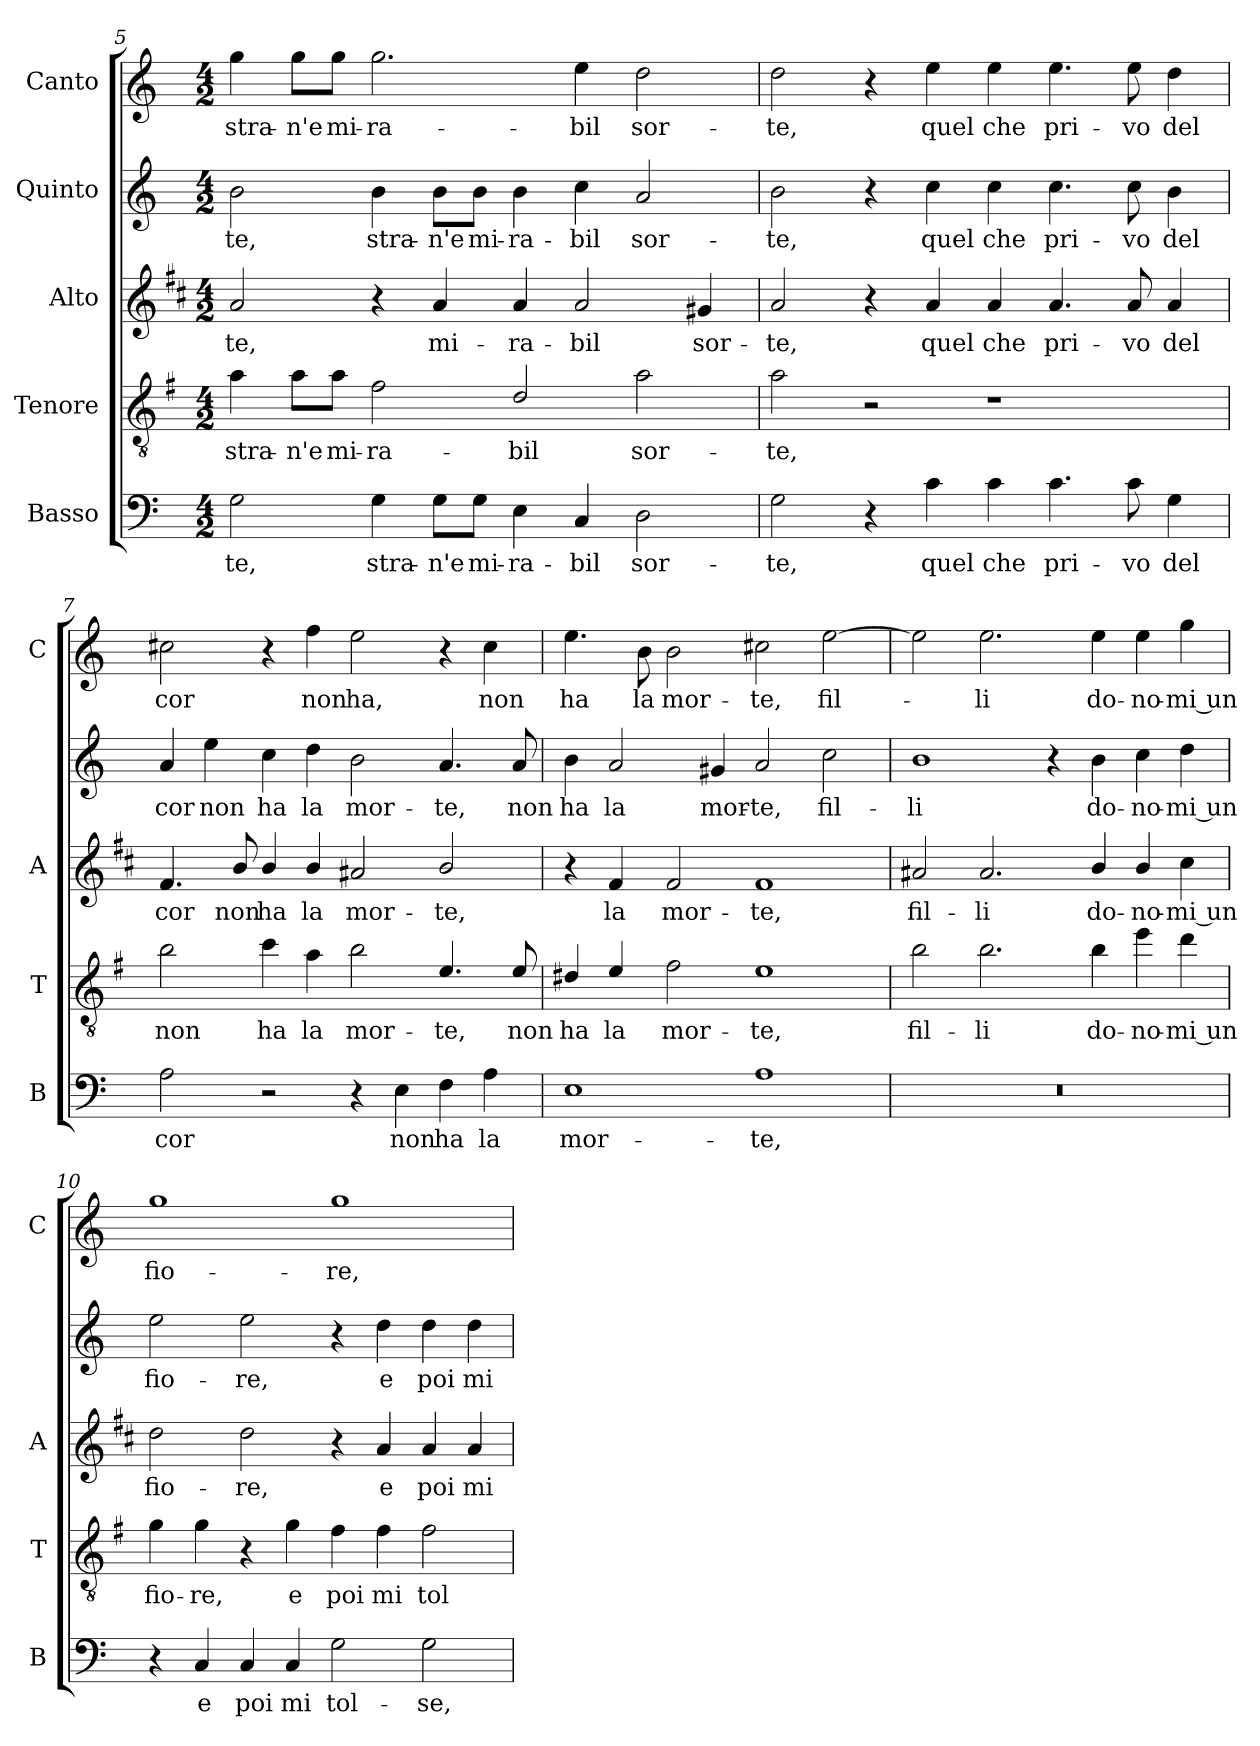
**kern	**text	**kern	**text	**kern	**text	**kern	**text	**kern	**text
*part5	*part5	*part4	*part4	*part3	*part3	*part2	*part2	*part1	*part1
*staff5	*staff5	*staff4	*staff4	*staff3	*staff3	*staff2	*staff2	*staff1	*staff1
*I"Basso	*	*I"Tenore	*	*I"Alto	*	*I"Quinto	*	*I"Canto	*
*I'B	*	*I'T	*	*I'A	*	*	*	*I'C	*
*clefF4	*	*clefGv2	*	*clefG2	*	*clefG2	*	*clefG2	*
*	*	*ITrd4c7	*	*ITrd1c2	*	*	*	*	*
*k[]	*	*k[]	*	*k[]	*	*k[]	*	*k[]	*
*C:	*	*C:	*	*C:	*	*C:	*	*C:	*
*M4/2	*	*M4/2	*	*M4/2	*	*M4/2	*	*M4/2	*
=5	=5	=5	=5	=5	=5	=5	=5	=5	=5
!	!LO:LY:b	!	!LO:LY:b	!	!LO:LY:b	!	!LO:LY:b	!	!LO:LY:b
2G\	-te,	4d\	stra-	2g/	-te,	2b\	-te,	4gg\	stra-
!	!	!	!LO:LY:b	!	!	!	!	!	!LO:LY:b
.	.	8d\L	-n'e	.	.	.	.	8gg\L	-n'e
!	!	!	!LO:LY:b	!	!	!	!	!	!LO:LY:b
.	.	8d\J	mi-	.	.	.	.	8gg\J	mi-
!	!LO:LY:b	!	!LO:LY:b	!	!	!	!LO:LY:b	!	!LO:LY:b
4G\	stra-	2B\	-ra-	4r	.	4b\	stra-	2.gg\	-ra-
!	!LO:LY:b	!	!	!	!LO:LY:b	!	!LO:LY:b	!	!
8G\L	-n'e	.	.	4g/	mi-	8b\L	-n'e	.	.
!	!LO:LY:b	!	!	!	!	!	!LO:LY:b	!	!
8G\J	mi-	.	.	.	.	8b\J	mi-	.	.
!	!LO:LY:b	!	!LO:LY:b	!	!LO:LY:b	!	!LO:LY:b	!	!
4E\	-ra-	2G/	-bil	4g/	-ra-	4b\	-ra-	.	.
!	!LO:LY:b	!	!	!	!LO:LY:b	!	!LO:LY:b	!	!LO:LY:b
4C/	-bil	.	.	2g/	-bil	4cc\	-bil	4ee\	-bil
!	!LO:LY:b	!	!LO:LY:b	!	!	!	!LO:LY:b	!	!LO:LY:b
2D\	sor-	2d\	sor-	.	.	2a/	sor-	2dd\	sor-
!	!	!	!	!	!LO:LY:b	!	!	!	!
.	.	.	.	4f#X/	sor-	.	.	.	.
!!LO:PB:g=z
=6	=6	=6	=6	=6	=6	=6	=6	=6	=6
!	!LO:LY:b	!	!LO:LY:b	!	!LO:LY:b	!	!LO:LY:b	!	!LO:LY:b
2G\	-te,	2d\	-te,	2g/	-te,	2b\	-te,	2dd\	-te,
4r	.	2r	.	4r	.	4r	.	4r	.
!	!LO:LY:b	!	!	!	!LO:LY:b	!	!LO:LY:b	!	!LO:LY:b
4c\	quel	.	.	4g/	quel	4cc\	quel	4ee\	quel
!	!LO:LY:b	!	!	!	!LO:LY:b	!	!LO:LY:b	!	!LO:LY:b
4c\	che	1r	.	4g/	che	4cc\	che	4ee\	che
!	!LO:LY:b	!	!	!	!LO:LY:b	!	!LO:LY:b	!	!LO:LY:b
4.c\	pri-	.	.	4.g/	pri-	4.cc\	pri-	4.ee\	pri-
!	!LO:LY:b	!	!	!	!LO:LY:b	!	!LO:LY:b	!	!LO:LY:b
8c\	-vo	.	.	8g/	-vo	8cc\	-vo	8ee\	-vo
!	!LO:LY:b	!	!	!	!LO:LY:b	!	!LO:LY:b	!	!LO:LY:b
4G\	del	.	.	4g/	del	4b\	del	4dd\	del
=7	=7	=7	=7	=7	=7	=7	=7	=7	=7
!	!LO:LY:b	!	!LO:LY:b	!	!LO:LY:b	!	!LO:LY:b	!	!LO:LY:b
2A\	cor	2e\	non	4.e/	cor	4a/	cor	2cc#X\	cor
!	!	!	!	!	!	!	!LO:LY:b	!	!
.	.	.	.	.	.	4ee\	non	.	.
!	!	!	!	!	!LO:LY:b	!	!	!	!
.	.	.	.	8a/	non	.	.	.	.
!	!	!	!LO:LY:b	!	!LO:LY:b	!	!LO:LY:b	!	!
2r	.	4f\	ha	4a/	ha	4cc\	ha	4r	.
!	!	!	!LO:LY:b	!	!LO:LY:b	!	!LO:LY:b	!	!LO:LY:b
.	.	4d\	la	4a/	la	4dd\	la	4ff\	non
!	!	!	!LO:LY:b	!	!LO:LY:b	!	!LO:LY:b	!	!LO:LY:b
4r	.	2e\	mor-	2g#X/	mor-	2b\	mor-	2ee\	ha,
!	!LO:LY:b	!	!	!	!	!	!	!	!
4E\	non	.	.	.	.	.	.	.	.
!	!LO:LY:b	!	!LO:LY:b	!	!LO:LY:b	!	!LO:LY:b	!	!
4F\	ha	4.A/	-te,	2a/	-te,	4.a/	-te,	4r	.
!	!LO:LY:b	!	!	!	!	!	!	!	!LO:LY:b
4A\	la	.	.	.	.	.	.	4cc#\	non
!	!	!	!LO:LY:b	!	!	!	!LO:LY:b	!	!
.	.	8A/	non	.	.	8a/	non	.	.
=8	=8	=8	=8	=8	=8	=8	=8	=8	=8
!	!LO:LY:b	!	!LO:LY:b	!	!	!	!LO:LY:b	!	!LO:LY:b
1E	mor-	4G#X/	ha	4r	.	4b\	ha	4.ee\	ha
!	!	!	!LO:LY:b	!	!LO:LY:b	!	!LO:LY:b	!	!
.	.	4A/	la	4e/	la	2a/	la	.	.
!	!	!	!	!	!	!	!	!	!LO:LY:b
.	.	.	.	.	.	.	.	8b\	la
!	!	!	!LO:LY:b	!	!LO:LY:b	!	!	!	!LO:LY:b
.	.	2B\	mor-	2e/	mor-	.	.	2b\	mor-
!	!	!	!	!	!	!	!LO:LY:b	!	!
.	.	.	.	.	.	4g#X/	mor-	.	.
!	!LO:LY:b	!	!LO:LY:b	!	!LO:LY:b	!	!LO:LY:b	!	!LO:LY:b
1A	-te,	1A	-te,	1e	-te,	2a/	-te,	2cc#X\	-te,
!	!	!	!	!	!	!	!LO:LY:b	!	!LO:LY:b
.	.	.	.	.	.	2cc\	fil-	[2ee\	fil-
!!LO:LB:g=z
=9	=9	=9	=9	=9	=9	=9	=9	=9	=9
!	!	!	!LO:LY:b	!	!LO:LY:b	!	!LO:LY:b	!	!
0r	.	2e\	fil-	2g#X/	fil-	1b	-li	2ee\]	.
!	!	!	!LO:LY:b	!	!LO:LY:b	!	!	!	!LO:LY:b
.	.	2.e\	-li	2.g#/	-li	.	.	2.ee\	-li
.	.	.	.	.	.	4r	.	.	.
!	!	!	!LO:LY:b	!	!LO:LY:b	!	!LO:LY:b	!	!LO:LY:b
.	.	4e\	do-	4a/	do-	4b\	do-	4ee\	do-
!	!	!	!LO:LY:b	!	!LO:LY:b	!	!LO:LY:b	!	!LO:LY:b
.	.	4a\	-no-	4a/	-no-	4cc\	-no-	4ee\	-no-
!	!	!	!LO:LY:b	!	!LO:LY:b	!	!LO:LY:b	!	!LO:LY:b
.	.	4g\	-mi un	4b\	-mi un	4dd\	-mi un	4gg\	-mi un
=10	=10	=10	=10	=10	=10	=10	=10	=10	=10
!	!	!	!LO:LY:b	!	!LO:LY:b	!	!LO:LY:b	!	!LO:LY:b
4r	.	4c\	fio-	2cc\	fio-	2ee\	fio-	1gg	fio-
!	!LO:LY:b	!	!LO:LY:b	!	!	!	!	!	!
4C/	e	4c\	-re,	.	.	.	.	.	.
!	!LO:LY:b	!	!	!	!LO:LY:b	!	!LO:LY:b	!	!
4C/	poi	4r	.	2cc\	-re,	2ee\	-re,	.	.
!	!LO:LY:b	!	!LO:LY:b	!	!	!	!	!	!
4C/	mi	4c\	e	.	.	.	.	.	.
!	!LO:LY:b	!	!LO:LY:b	!	!	!	!	!	!LO:LY:b
2G\	tol-	4B\	poi	4r	.	4r	.	1gg	-re,
!	!	!	!LO:LY:b	!	!LO:LY:b	!	!LO:LY:b	!	!
.	.	4B\	mi	4g/	e	4dd\	e	.	.
!	!LO:LY:b	!	!LO:LY:b	!	!LO:LY:b	!	!LO:LY:b	!	!
2G\	-se,	2B\	tol-	4g/	poi	4dd\	poi	.	.
!	!	!	!	!	!LO:LY:b	!	!LO:LY:b	!	!
.	.	.	.	4g/	mi	4dd\	mi	.	.
=	=	=	=	=	=	=	=	=	=
*-	*-	*-	*-	*-	*-	*-	*-	*-	*-
